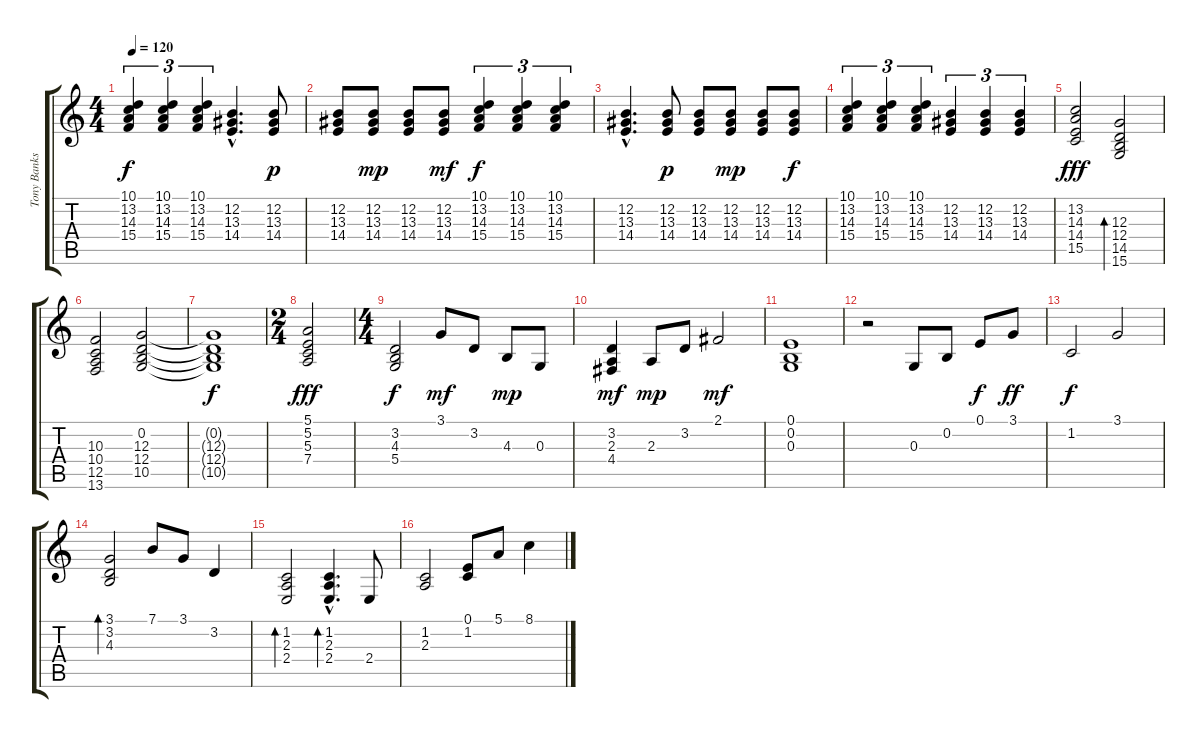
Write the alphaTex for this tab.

\track ("Tony Banks" "Tony Banks") {instrument acousticgrandpiano}
\staff {score tabs}
\tuning (E4 B3 G3 D3 A2 E2) {hide}
\ts (4 4)
\tempo 120
\clef g2
\ks c
(10.1 13.2 14.3 15.4).4{tu (3 2) dy f} (10.1 13.2 14.3 15.4).4{tu (3 2)} (10.1 13.2 14.3 15.4).4{tu (3 2)} (12.2{hac} 13.3{hac} 14.4{hac}).4{d} (12.2 13.3 14.4).8{dy p} |
(12.2 13.3 14.4).8 (12.2 13.3 14.4).8{dy mp} (12.2 13.3 14.4).8 (12.2 13.3 14.4).8{dy mf} (10.1 13.2 14.3 15.4).4{tu (3 2) dy f} (10.1 13.2 14.3 15.4).4{tu (3 2)} (10.1 13.2 14.3 15.4).4{tu (3 2)} |
(12.2{hac} 13.3{hac} 14.4{hac}).4{d} (12.2 13.3 14.4).8{dy p} (12.2 13.3 14.4).8 (12.2 13.3 14.4).8{dy mp} (12.2 13.3 14.4).8 (12.2 13.3 14.4).8{dy f} |
(10.1 13.2 14.3 15.4).4{tu (3 2)} (10.1 13.2 14.3 15.4).4{tu (3 2)} (10.1 13.2 14.3 15.4).4{tu (3 2)} (12.2 13.3 14.4).4{tu (3 2)} (12.2 13.3 14.4).4{tu (3 2)} (12.2 13.3 14.4).4{tu (3 2)} |
(13.2 14.3 14.4 15.5).2{dy fff} (12.3 12.4 14.5 15.6).2{bd 60} |
(10.3 10.4 12.5 13.6).2 (0.2 12.3 12.4 10.5).2 |
(0.2{t} 12.3{t} 12.4{t} 10.5{t}).1{dy f} |
\ts (2 4)
(5.1 5.2 5.3 7.4).2{dy fff} |
\ts (4 4)
(3.2 4.3 5.4).2{dy f} 3.1.8{dy mf} 3.2.8 4.3.8{dy mp} 0.3.8 |
(3.2 2.3 4.4).4{dy mf} 2.3.8{dy mp} 3.2.8 2.1.2{dy mf} |
(0.1 0.2 0.3).1 |
r.2 0.3.8 0.2.8 0.1.8{dy f} 3.1.8{dy ff} |
1.2.2{dy f} 3.1.2 |
(3.1 3.2 4.3).2{bd 120} 7.1.8 3.1.8 3.2.4 |
(1.2 2.3 2.4).2{bd 120} (1.2{hac} 2.3{hac} 2.4{hac}).4{d bd 120} 2.4.8 |
(1.2 2.3).2 (0.1 1.2).8 5.1.8 8.1.4
